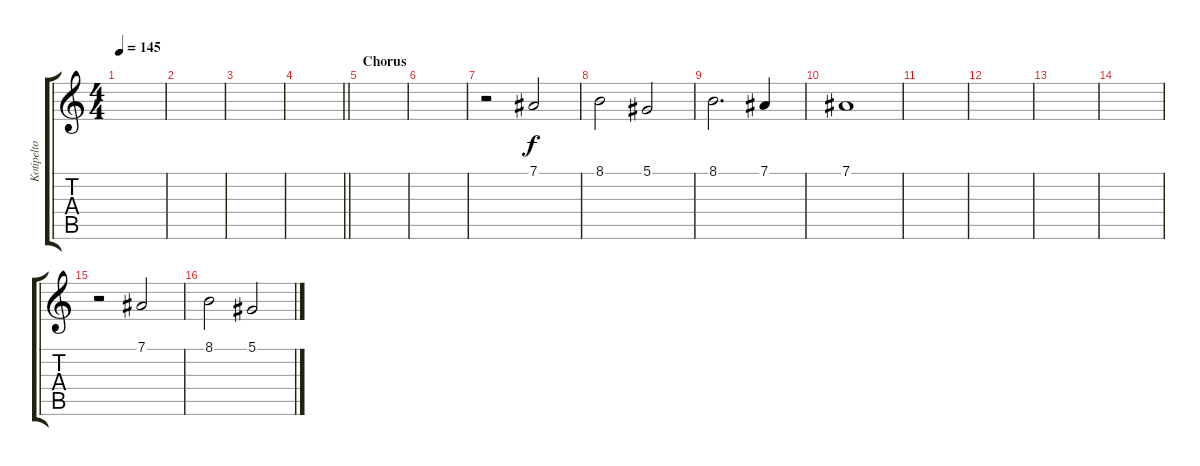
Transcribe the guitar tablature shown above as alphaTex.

\track ("Kotipelto" "Kotipelto") {instrument lead6voice}
\staff {score tabs}
\tuning (Eb4 Bb3 Gb3 Db3 Ab2 Eb2) {hide}
\ts (4 4)
\tempo 145
\clef g2
\ks c
|
|
|
\barLineRight lightlight
|
\section ("" "Chorus")
|
|
r.2 7.1.2 |
8.1.2 5.1.2 |
8.1.2{d} 7.1.4 |
7.1.1 |
|
|
|
|
r.2 7.1.2 |
8.1.2 5.1.2
